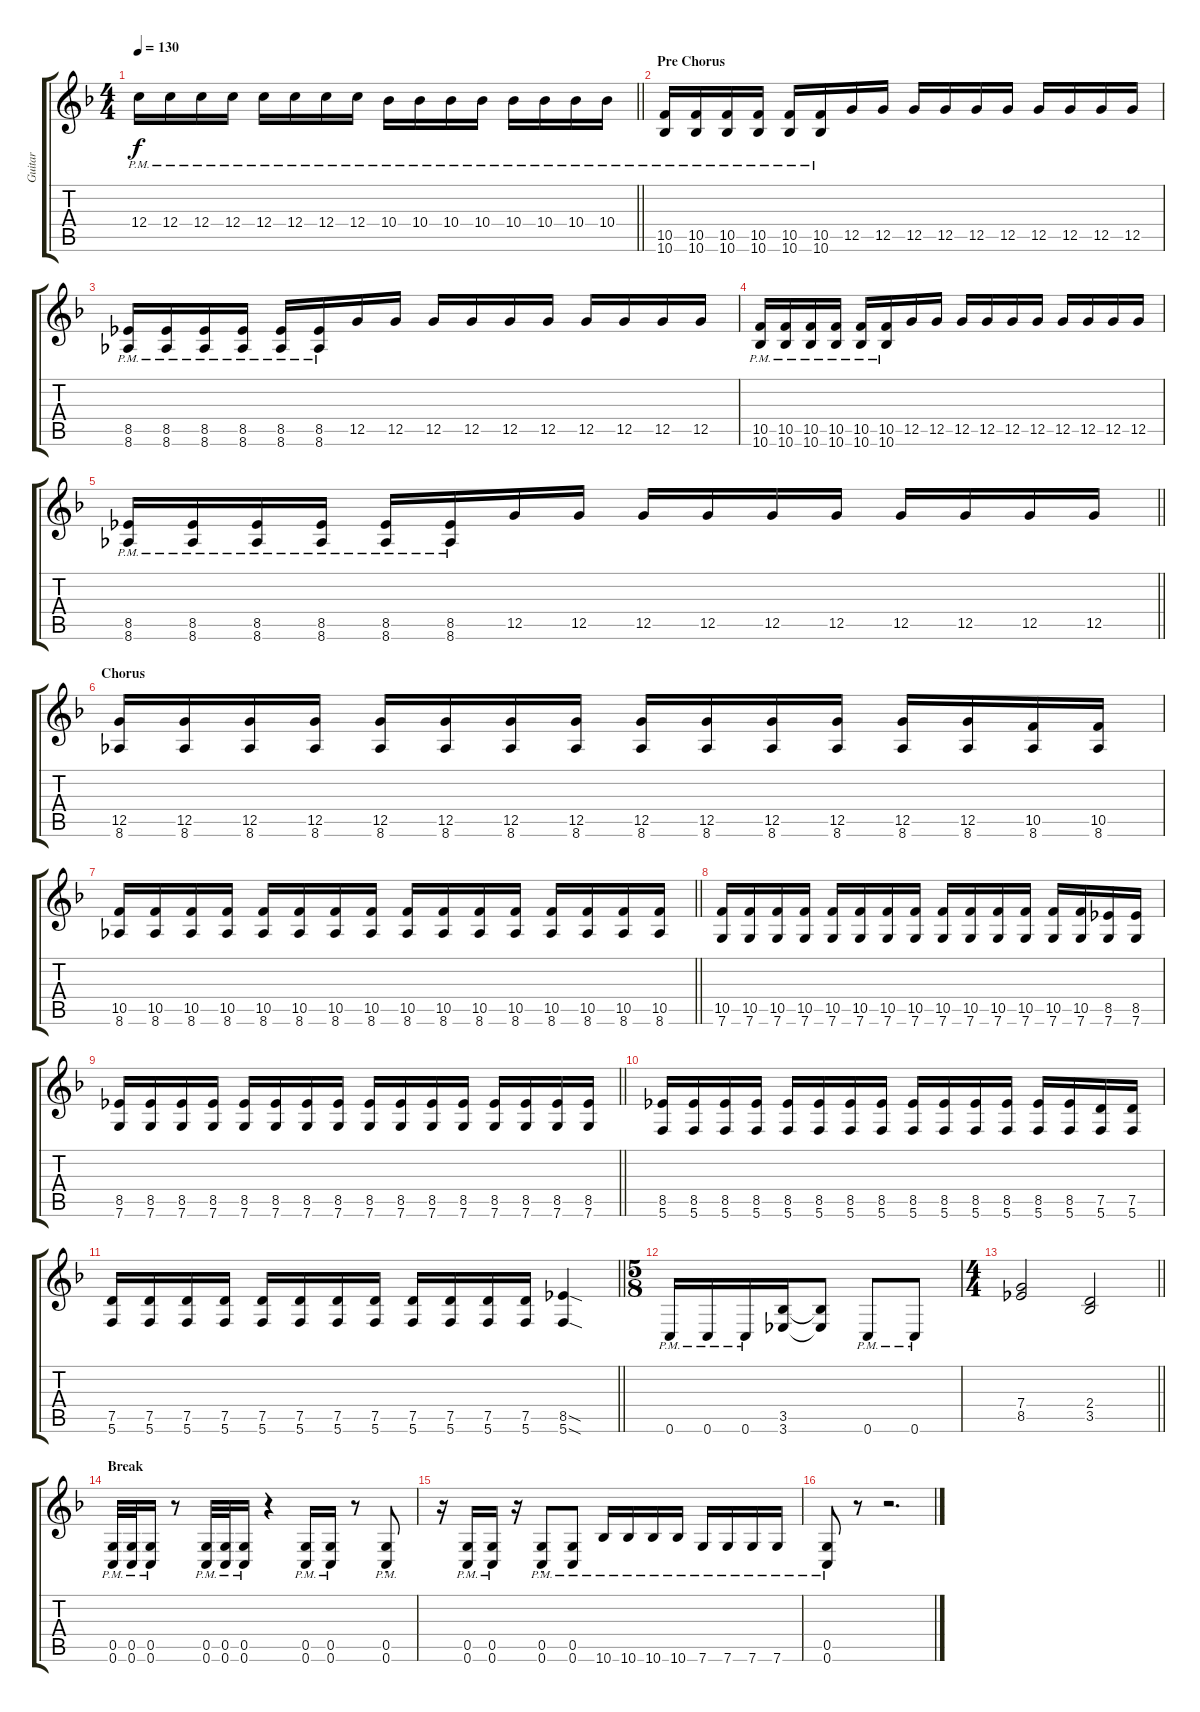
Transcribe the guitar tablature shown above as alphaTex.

\track ("Guitar" "Guitar") {instrument distortionguitar}
\staff {score tabs}
\tuning (D4 A3 F3 C3 G2 C2) {hide}
\ts (4 4)
\tempo 130
\clef g2
\barLineRight lightlight
\ks f
12.4{pm}.16{dy f} 12.4{pm}.16 12.4{pm}.16 12.4{pm}.16 12.4{pm}.16 12.4{pm}.16 12.4{pm}.16 12.4{pm}.16 10.4{pm}.16 10.4{pm}.16 10.4{pm}.16 10.4{pm}.16 10.4{pm}.16 10.4{pm}.16 10.4{pm}.16 10.4{pm}.16 |
\section ("" "Pre Chorus")
(10.5{pm} 10.6{pm}).16 (10.5{pm} 10.6{pm}).16 (10.5{pm} 10.6{pm}).16 (10.5{pm} 10.6{pm}).16 (10.5{pm} 10.6{pm}).16 (10.5{pm} 10.6{pm}).16 12.5.16 12.5.16 12.5.16 12.5.16 12.5.16 12.5.16 12.5.16 12.5.16 12.5.16 12.5.16 |
(8.5{pm} 8.6{pm}).16 (8.5{pm} 8.6{pm}).16 (8.5{pm} 8.6{pm}).16 (8.5{pm} 8.6{pm}).16 (8.5{pm} 8.6{pm}).16 (8.5{pm} 8.6{pm}).16 12.5.16 12.5.16 12.5.16 12.5.16 12.5.16 12.5.16 12.5.16 12.5.16 12.5.16 12.5.16 |
(10.5{pm} 10.6{pm}).16 (10.5{pm} 10.6{pm}).16 (10.5{pm} 10.6{pm}).16 (10.5{pm} 10.6{pm}).16 (10.5{pm} 10.6{pm}).16 (10.5{pm} 10.6{pm}).16 12.5.16 12.5.16 12.5.16 12.5.16 12.5.16 12.5.16 12.5.16 12.5.16 12.5.16 12.5.16 |
\barLineRight lightlight
(8.5{pm} 8.6{pm}).16 (8.5{pm} 8.6{pm}).16 (8.5{pm} 8.6{pm}).16 (8.5{pm} 8.6{pm}).16 (8.5{pm} 8.6{pm}).16 (8.5{pm} 8.6{pm}).16 12.5.16 12.5.16 12.5.16 12.5.16 12.5.16 12.5.16 12.5.16 12.5.16 12.5.16 12.5.16 |
\section ("" "Chorus")
(12.5 8.6).16 (12.5 8.6).16 (12.5 8.6).16 (12.5 8.6).16 (12.5 8.6).16 (12.5 8.6).16 (12.5 8.6).16 (12.5 8.6).16 (12.5 8.6).16 (12.5 8.6).16 (12.5 8.6).16 (12.5 8.6).16 (12.5 8.6).16 (12.5 8.6).16 (10.5 8.6).16 (10.5 8.6).16 |
\barLineRight lightlight
(10.5 8.6).16 (10.5 8.6).16 (10.5 8.6).16 (10.5 8.6).16 (10.5 8.6).16 (10.5 8.6).16 (10.5 8.6).16 (10.5 8.6).16 (10.5 8.6).16 (10.5 8.6).16 (10.5 8.6).16 (10.5 8.6).16 (10.5 8.6).16 (10.5 8.6).16 (10.5 8.6).16 (10.5 8.6).16 |
(10.5 7.6).16 (10.5 7.6).16 (10.5 7.6).16 (10.5 7.6).16 (10.5 7.6).16 (10.5 7.6).16 (10.5 7.6).16 (10.5 7.6).16 (10.5 7.6).16 (10.5 7.6).16 (10.5 7.6).16 (10.5 7.6).16 (10.5 7.6).16 (10.5 7.6).16 (8.5 7.6).16 (8.5 7.6).16 |
\barLineRight lightlight
(8.5 7.6).16 (8.5 7.6).16 (8.5 7.6).16 (8.5 7.6).16 (8.5 7.6).16 (8.5 7.6).16 (8.5 7.6).16 (8.5 7.6).16 (8.5 7.6).16 (8.5 7.6).16 (8.5 7.6).16 (8.5 7.6).16 (8.5 7.6).16 (8.5 7.6).16 (8.5 7.6).16 (8.5 7.6).16 |
(8.5 5.6).16 (8.5 5.6).16 (8.5 5.6).16 (8.5 5.6).16 (8.5 5.6).16 (8.5 5.6).16 (8.5 5.6).16 (8.5 5.6).16 (8.5 5.6).16 (8.5 5.6).16 (8.5 5.6).16 (8.5 5.6).16 (8.5 5.6).16 (8.5 5.6).16 (7.5 5.6).16 (7.5 5.6).16 |
\barLineRight lightlight
(7.5 5.6).16 (7.5 5.6).16 (7.5 5.6).16 (7.5 5.6).16 (7.5 5.6).16 (7.5 5.6).16 (7.5 5.6).16 (7.5 5.6).16 (7.5 5.6).16 (7.5 5.6).16 (7.5 5.6).16 (7.5 5.6).16 (8.5{sod} 5.6{sod}).4 |
\ts (5 8)
0.6{pm}.16 0.6{pm}.16 0.6{pm}.16 (3.5 3.6).16 (3.5{t} 3.6{t}).8 0.6{pm}.8 0.6{pm}.8 |
\ts (4 4)
\barLineRight lightlight
(7.4 8.5).2 (2.4 3.5).2 |
\section ("" "Break")
(0.5{pm} 0.6{pm}).32 (0.5{pm} 0.6{pm}).32 (0.5{pm} 0.6{pm}).16 r.8 (0.5{pm} 0.6{pm}).32 (0.5{pm} 0.6{pm}).32 (0.5{pm} 0.6{pm}).16 r.4 (0.5{pm} 0.6{pm}).16 (0.5{pm} 0.6{pm}).16 r.8 (0.5{pm st} 0.6{pm st}).8 |
r.16 (0.5{pm} 0.6{pm}).16 (0.5{pm} 0.6{pm}).16 r.16 (0.5{pm st} 0.6{pm st}).8 (0.5{pm} 0.6{pm}).8 10.6{pm}.16 10.6{pm}.16 10.6{pm}.16 10.6{pm}.16 7.6{pm}.16 7.6{pm}.16 7.6{pm}.16 7.6{pm}.16 |
(0.5{pm} 0.6{pm}).8 r.8 r.2{d}
